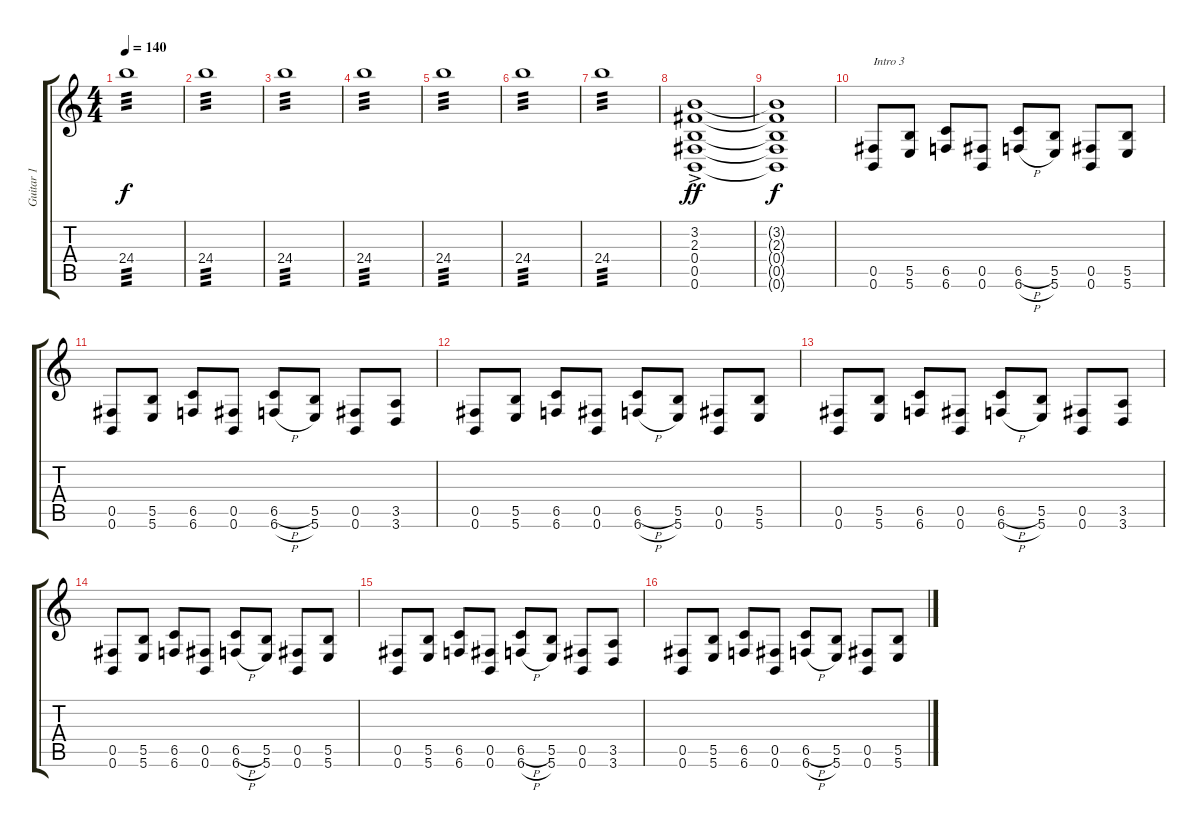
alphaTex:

\track ("Guitar 1" "Guitar 1") {instrument distortionguitar}
\staff {score tabs}
\tuning (Db4 Ab3 E3 B2 Gb2 B1) {hide}
\ts (4 4)
\tempo 140
\clef g2
\ks c
24.4.1{tp 3 dy f} |
24.4.1{tp 3} |
24.4.1{tp 3} |
24.4.1{tp 3} |
24.4.1{tp 3} |
24.4.1{tp 3} |
24.4.1{tp 3} |
(3.2{ac} 2.3{ac} 0.4{ac} 0.5{ac} 0.6{ac}).1{dy ff} |
(3.2{t} 2.3{t} 0.4{t} 0.5{t} 0.6{t}).1{dy f} |
(0.5 0.6).8{txt "Intro 3"} (5.5 5.6).8 (6.5 6.6).8 (0.5 0.6).8 (6.5{h} 6.6{h}).8 (5.5 5.6).8 (0.5 0.6).8 (5.5 5.6).8 |
(0.5 0.6).8 (5.5 5.6).8 (6.5 6.6).8 (0.5 0.6).8 (6.5{h} 6.6{h}).8 (5.5 5.6).8 (0.5 0.6).8 (3.5 3.6).8 |
(0.5 0.6).8 (5.5 5.6).8 (6.5 6.6).8 (0.5 0.6).8 (6.5{h} 6.6{h}).8 (5.5 5.6).8 (0.5 0.6).8 (5.5 5.6).8 |
(0.5 0.6).8 (5.5 5.6).8 (6.5 6.6).8 (0.5 0.6).8 (6.5{h} 6.6{h}).8 (5.5 5.6).8 (0.5 0.6).8 (3.5 3.6).8 |
(0.5 0.6).8 (5.5 5.6).8 (6.5 6.6).8 (0.5 0.6).8 (6.5{h} 6.6{h}).8 (5.5 5.6).8 (0.5 0.6).8 (5.5 5.6).8 |
(0.5 0.6).8 (5.5 5.6).8 (6.5 6.6).8 (0.5 0.6).8 (6.5{h} 6.6{h}).8 (5.5 5.6).8 (0.5 0.6).8 (3.5 3.6).8 |
(0.5 0.6).8 (5.5 5.6).8 (6.5 6.6).8 (0.5 0.6).8 (6.5{h} 6.6{h}).8 (5.5 5.6).8 (0.5 0.6).8 (5.5 5.6).8
